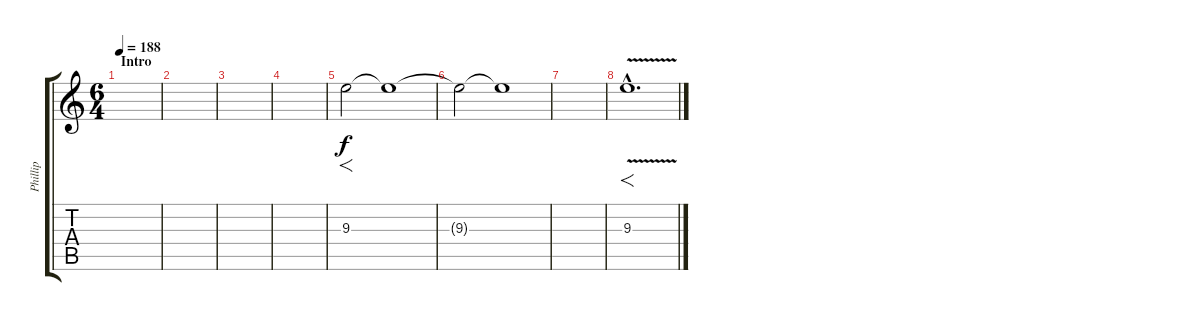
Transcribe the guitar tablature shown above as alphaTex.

\track ("Phillip" "Phillip") {instrument overdrivenguitar}
\staff {score tabs}
\tuning (E4 B3 G3 D3 A2 D2) {hide}
\ts (6 4)
\section ("" "Intro")
\tempo 188
\clef g2
\ks c
|
|
|
|
9.3.2{f} 9.3{t}.1 |
9.3{t}.2 9.3{t}.1 |
|
9.3{v hac}.1{f d}
